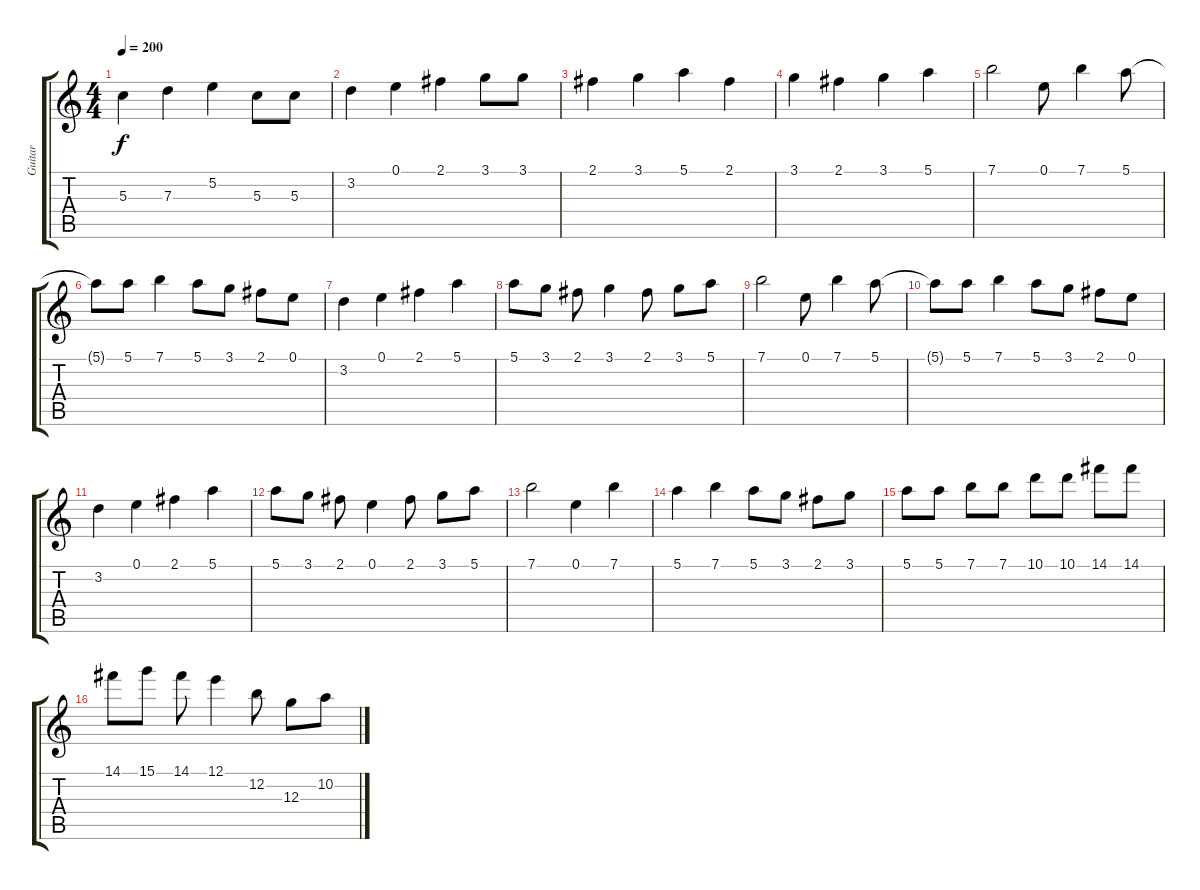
\track ("Guitar" "Guitar") {solo instrument electricguitarclean}
\staff {score tabs}
\tuning (E4 B3 G3 D3 A2 E2) {hide}
\ts (4 4)
\tempo 200
\clef g2
\ks c
5.3.4{dy f} 7.3.4 5.2.4 5.3.8 5.3.8 |
3.2.4 0.1.4 2.1.4 3.1.8 3.1.8 |
2.1.4 3.1.4 5.1.4 2.1.4 |
3.1.4 2.1.4 3.1.4 5.1.4 |
7.1.2 0.1.8 7.1.4 5.1.8 |
5.1{t}.8 5.1.8 7.1.4 5.1.8 3.1.8 2.1.8 0.1.8 |
3.2.4 0.1.4 2.1.4 5.1.4 |
5.1.8 3.1.8 2.1.8 3.1.4 2.1.8 3.1.8 5.1.8 |
7.1.2 0.1.8 7.1.4 5.1.8 |
5.1{t}.8 5.1.8 7.1.4 5.1.8 3.1.8 2.1.8 0.1.8 |
3.2.4 0.1.4 2.1.4 5.1.4 |
5.1.8 3.1.8 2.1.8 0.1.4 2.1.8 3.1.8 5.1.8 |
7.1.2 0.1.4 7.1.4 |
5.1.4 7.1.4 5.1.8 3.1.8 2.1.8 3.1.8 |
5.1.8 5.1.8 7.1.8 7.1.8 10.1.8 10.1.8 14.1.8 14.1.8 |
14.1.8 15.1.8 14.1.8 12.1.4 12.2.8 12.3.8 10.2.8
